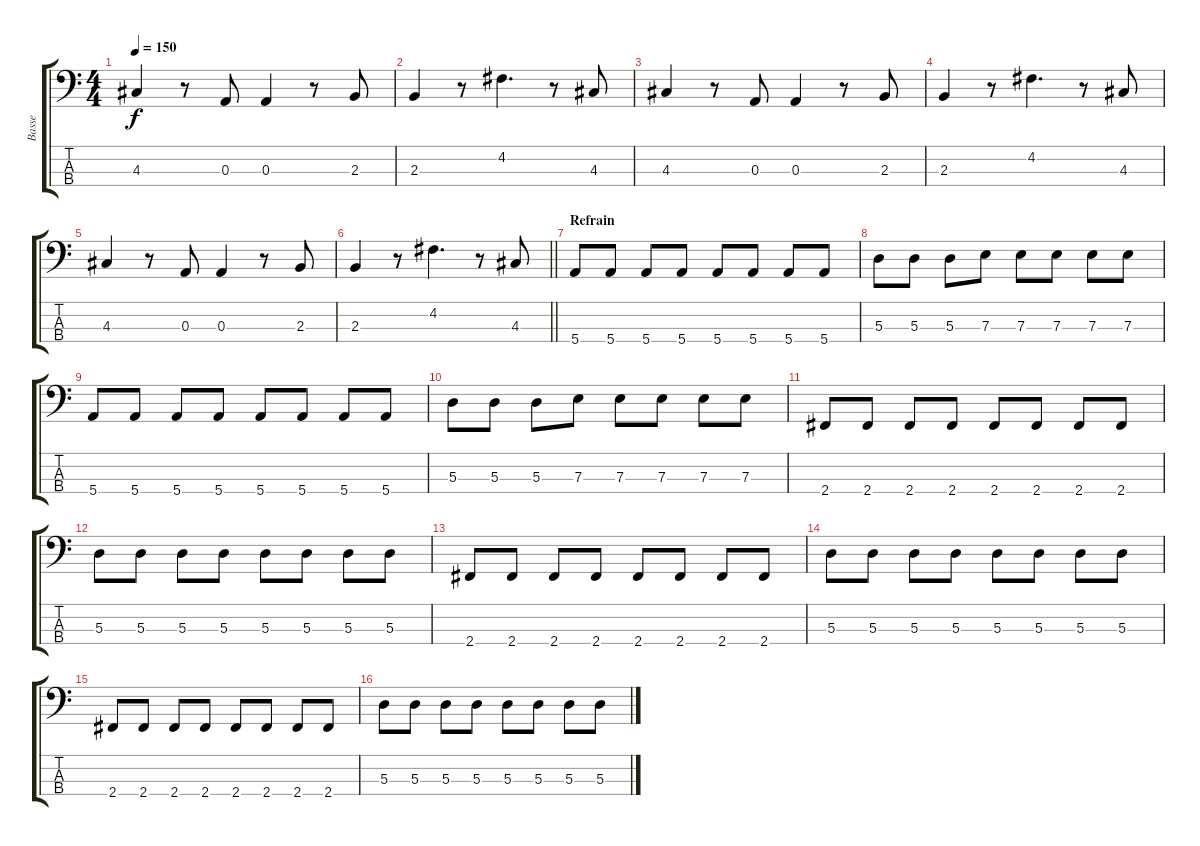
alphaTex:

\track ("Basse" "Basse") {instrument electricbasspick}
\staff {score tabs}
\tuning (G2 D2 A1 E1) {hide}
\ts (4 4)
\tempo 150
\clef f4
\ks c
4.3.4{dy f} r.8 0.3.8 0.3.4 r.8 2.3.8 |
2.3.4 r.8 4.2.4{d} r.8 4.3.8 |
4.3.4 r.8 0.3.8 0.3.4 r.8 2.3.8 |
2.3.4 r.8 4.2.4{d} r.8 4.3.8 |
4.3.4 r.8 0.3.8 0.3.4 r.8 2.3.8 |
\barLineRight lightlight
2.3.4 r.8 4.2.4{d} r.8 4.3.8 |
\section ("" "Refrain")
5.4.8 5.4.8 5.4.8 5.4.8 5.4.8 5.4.8 5.4.8 5.4.8 |
5.3.8 5.3.8 5.3.8 7.3.8 7.3.8 7.3.8 7.3.8 7.3.8 |
5.4.8 5.4.8 5.4.8 5.4.8 5.4.8 5.4.8 5.4.8 5.4.8 |
5.3.8 5.3.8 5.3.8 7.3.8 7.3.8 7.3.8 7.3.8 7.3.8 |
2.4.8 2.4.8 2.4.8 2.4.8 2.4.8 2.4.8 2.4.8 2.4.8 |
5.3.8 5.3.8 5.3.8 5.3.8 5.3.8 5.3.8 5.3.8 5.3.8 |
2.4.8 2.4.8 2.4.8 2.4.8 2.4.8 2.4.8 2.4.8 2.4.8 |
5.3.8 5.3.8 5.3.8 5.3.8 5.3.8 5.3.8 5.3.8 5.3.8 |
2.4.8 2.4.8 2.4.8 2.4.8 2.4.8 2.4.8 2.4.8 2.4.8 |
5.3.8 5.3.8 5.3.8 5.3.8 5.3.8 5.3.8 5.3.8 5.3.8
